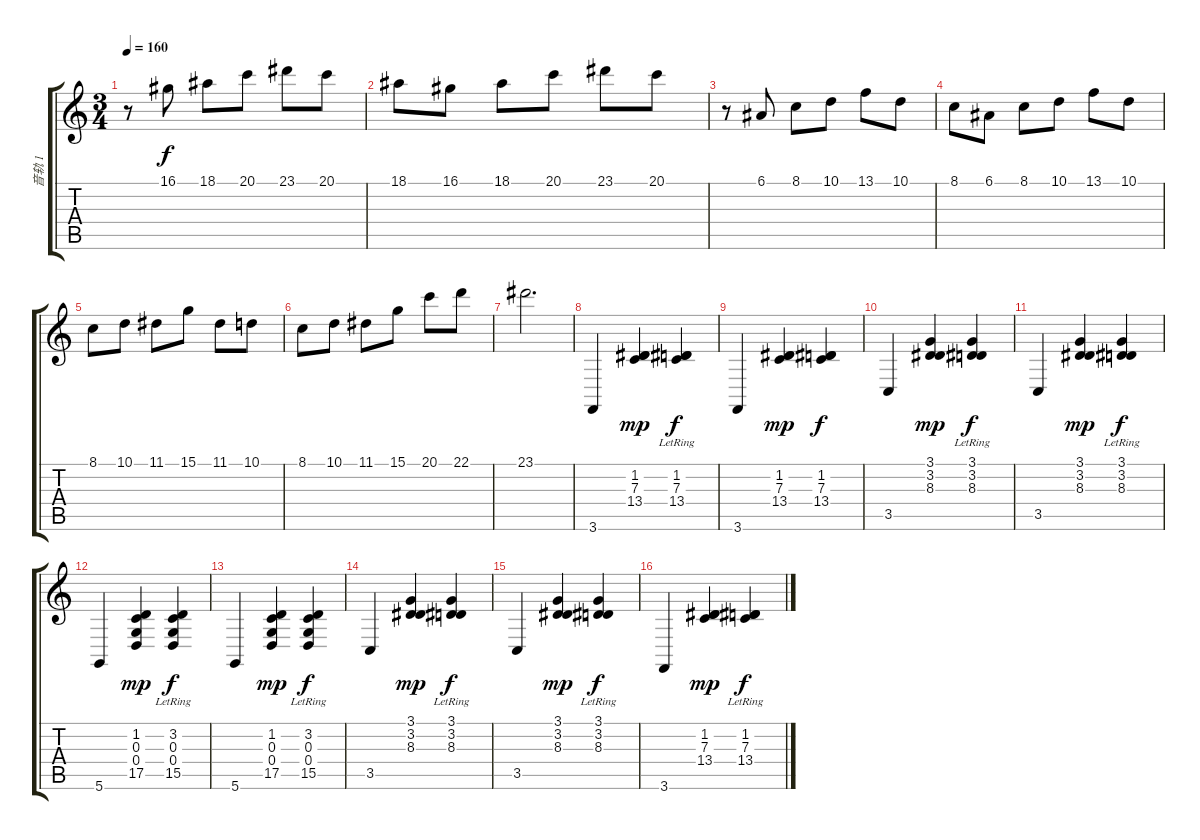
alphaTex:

\track ("音轨 1" "音轨 1") {instrument acousticgrandpiano}
\staff {score tabs}
\tuning (E4 B3 G3 D3 A2 D2) {hide}
\ts (3 4)
\tempo 160
\clef g2
\ks c
r.8{dy f} 16.1.8 18.1.8 20.1.8 23.1.8 20.1.8 |
18.1.8 16.1.8 18.1.8 20.1.8 23.1.8 20.1.8 |
r.8 6.1.8 8.1.8 10.1.8 13.1.8 10.1.8 |
8.1.8 6.1.8 8.1.8 10.1.8 13.1.8 10.1.8 |
8.1.8 10.1.8 11.1.8 15.1.8 11.1.8 10.1.8 |
8.1.8 10.1.8 11.1.8 15.1.8 20.1.8 22.1.8 |
23.1.2{d} |
3.6.4 (1.2 7.3 13.4).4{dy mp} (1.2{lr} 7.3 13.4).4{dy f} |
3.6.4 (1.2 7.3 13.4).4{dy mp} (1.2 7.3 13.4).4{dy f} |
3.5.4 (3.1 3.2 8.3).4{dy mp} (3.1{lr} 3.2 8.3{lr}).4{dy f} |
3.5.4 (3.1 3.2 8.3).4{dy mp} (3.1{lr} 3.2 8.3).4{dy f} |
5.6.4 (1.2 0.3 0.4 17.5).4{dy mp} (3.2 0.3 0.4{lr} 15.5).4{dy f} |
5.6.4 (1.2 0.3 0.4 17.5).4{dy mp} (3.2 0.3 0.4{lr} 15.5).4{dy f} |
3.5.4 (3.1 3.2 8.3).4{dy mp} (3.1{lr} 3.2 8.3{lr}).4{dy f} |
3.5.4 (3.1 3.2 8.3).4{dy mp} (3.1{lr} 3.2 8.3).4{dy f} |
3.6.4 (1.2 7.3 13.4).4{dy mp} (1.2{lr} 7.3 13.4).4{dy f}
